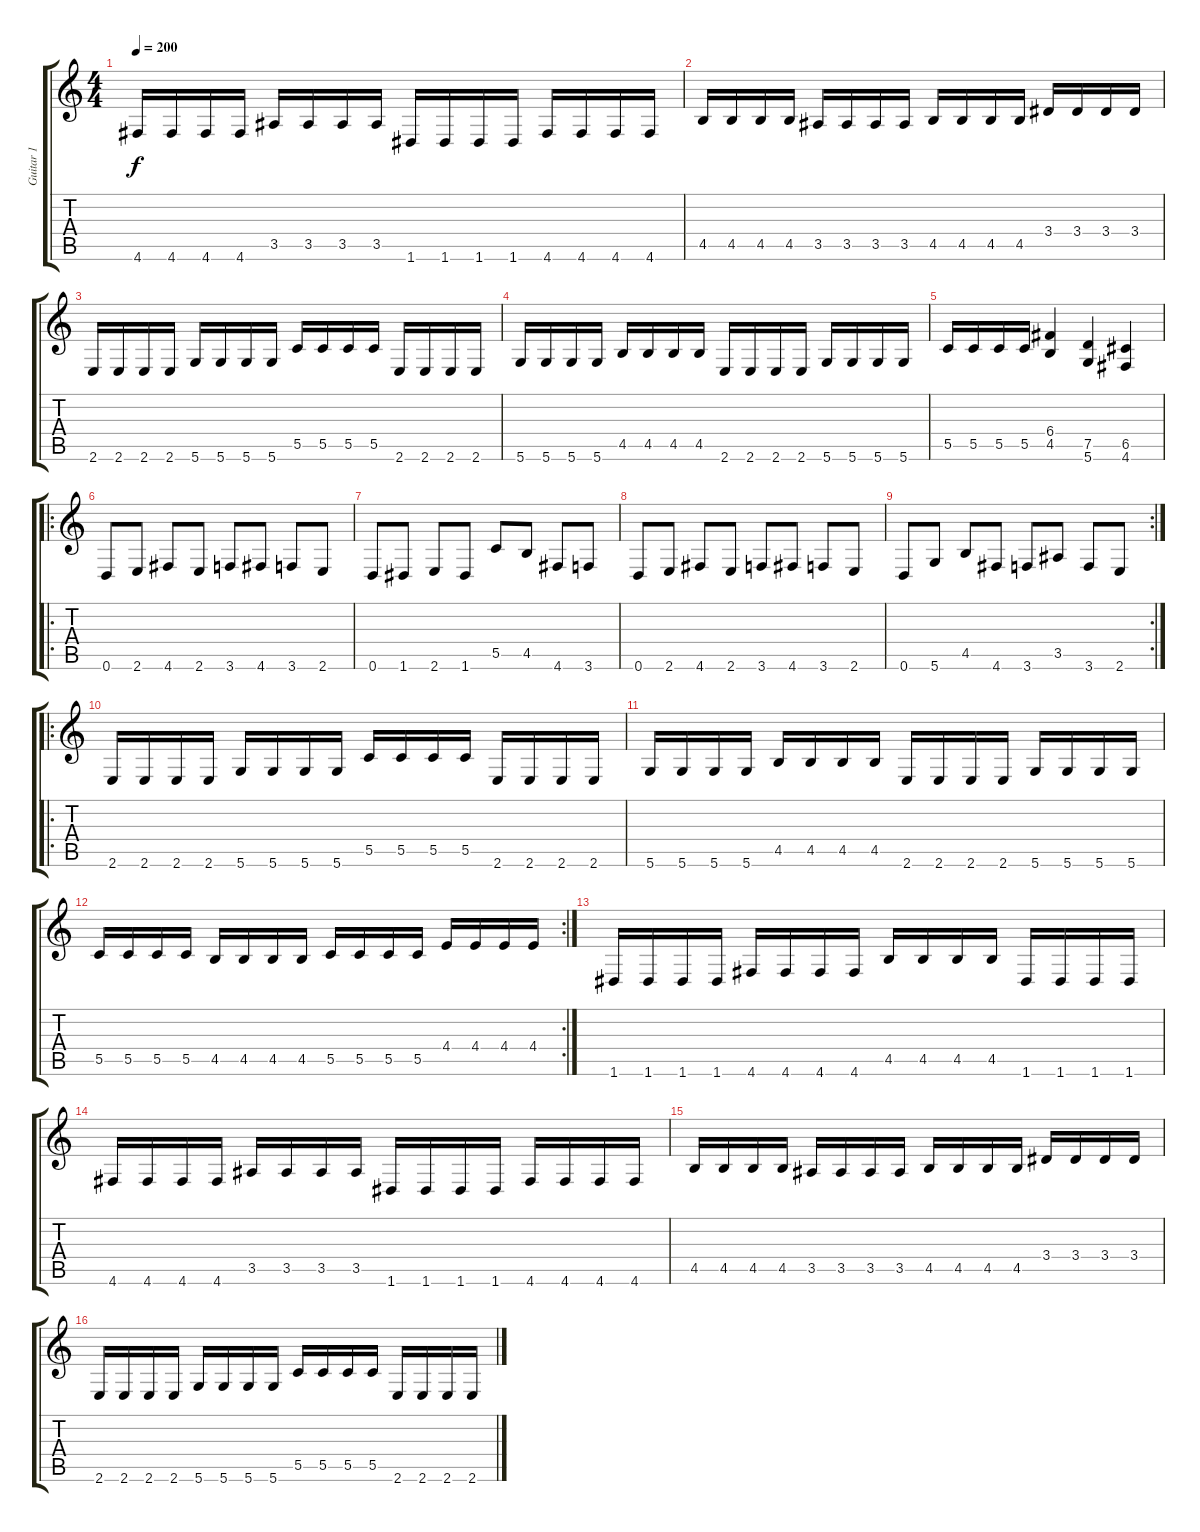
\track ("Guitar 1" "Guitar 1") {instrument distortionguitar}
\staff {score tabs}
\tuning (D4 A3 F3 C3 G2 D2) {hide}
\ts (4 4)
\tempo 200
\clef g2
\ks c
4.6.16{dy f} 4.6.16 4.6.16 4.6.16 3.5.16 3.5.16 3.5.16 3.5.16 1.6.16 1.6.16 1.6.16 1.6.16 4.6.16 4.6.16 4.6.16 4.6.16 |
4.5.16 4.5.16 4.5.16 4.5.16 3.5.16 3.5.16 3.5.16 3.5.16 4.5.16 4.5.16 4.5.16 4.5.16 3.4.16 3.4.16 3.4.16 3.4.16 |
2.6.16 2.6.16 2.6.16 2.6.16 5.6.16 5.6.16 5.6.16 5.6.16 5.5.16 5.5.16 5.5.16 5.5.16 2.6.16 2.6.16 2.6.16 2.6.16 |
5.6.16 5.6.16 5.6.16 5.6.16 4.5.16 4.5.16 4.5.16 4.5.16 2.6.16 2.6.16 2.6.16 2.6.16 5.6.16 5.6.16 5.6.16 5.6.16 |
5.5.16 5.5.16 5.5.16 5.5.16 (6.4 4.5).4 (7.5 5.6).4 (6.5 4.6).4 |
\ro
0.6.8 2.6.8 4.6.8 2.6.8 3.6.8 4.6.8 3.6.8 2.6.8 |
0.6.8 1.6.8 2.6.8 1.6.8 5.5.8 4.5.8 4.6.8 3.6.8 |
0.6.8 2.6.8 4.6.8 2.6.8 3.6.8 4.6.8 3.6.8 2.6.8 |
\rc 2
0.6.8 5.6.8 4.5.8 4.6.8 3.6.8 3.5.8 3.6.8 2.6.8 |
\ro
2.6.16 2.6.16 2.6.16 2.6.16 5.6.16 5.6.16 5.6.16 5.6.16 5.5.16 5.5.16 5.5.16 5.5.16 2.6.16 2.6.16 2.6.16 2.6.16 |
5.6.16 5.6.16 5.6.16 5.6.16 4.5.16 4.5.16 4.5.16 4.5.16 2.6.16 2.6.16 2.6.16 2.6.16 5.6.16 5.6.16 5.6.16 5.6.16 |
\rc 2
5.5.16 5.5.16 5.5.16 5.5.16 4.5.16 4.5.16 4.5.16 4.5.16 5.5.16 5.5.16 5.5.16 5.5.16 4.4.16 4.4.16 4.4.16 4.4.16 |
1.6.16 1.6.16 1.6.16 1.6.16 4.6.16 4.6.16 4.6.16 4.6.16 4.5.16 4.5.16 4.5.16 4.5.16 1.6.16 1.6.16 1.6.16 1.6.16 |
4.6.16 4.6.16 4.6.16 4.6.16 3.5.16 3.5.16 3.5.16 3.5.16 1.6.16 1.6.16 1.6.16 1.6.16 4.6.16 4.6.16 4.6.16 4.6.16 |
4.5.16 4.5.16 4.5.16 4.5.16 3.5.16 3.5.16 3.5.16 3.5.16 4.5.16 4.5.16 4.5.16 4.5.16 3.4.16 3.4.16 3.4.16 3.4.16 |
2.6.16 2.6.16 2.6.16 2.6.16 5.6.16 5.6.16 5.6.16 5.6.16 5.5.16 5.5.16 5.5.16 5.5.16 2.6.16 2.6.16 2.6.16 2.6.16
